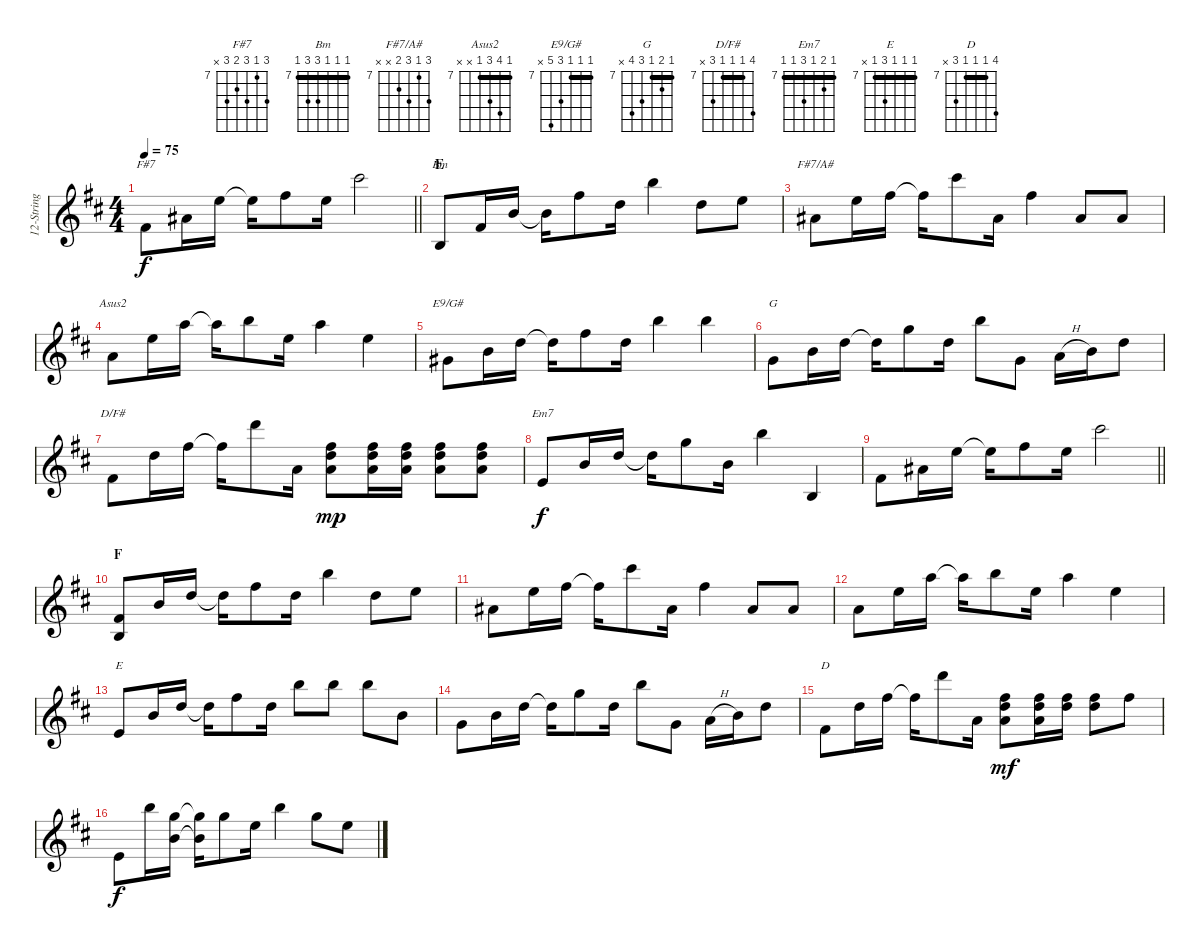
\track ("12-String Guitar" "12-String ") {instrument acousticguitarsteel}
\staff {score}
\tuning (E4 B3 G3 D3 A2 E2) {hide}
\chord ("F#7" 9 7 9 8 9 x) {firstfret 7}
\chord ("Bm" 7 7 7 9 9 7) {firstfret 7 barre 7}
\chord ("F#7/A#" 9 7 9 8 x x) {firstfret 7}
\chord ("Asus2" 7 10 9 7 x x) {firstfret 7 barre 7}
\chord ("E9/G#" 7 7 7 9 11 x) {firstfret 7 barre 7}
\chord ("G" 7 8 7 9 10 x) {firstfret 7 barre 7}
\chord ("D/F#" 10 7 7 7 9 x) {firstfret 7 barre 7}
\chord ("Em7" 7 8 7 9 7 7) {firstfret 7 barre 7}
\chord ("E" 7 7 7 9 7 x) {firstfret 7 barre 7}
\chord ("D" 10 7 7 7 9 x) {firstfret 7 barre 7}
\ts (4 4)
\tempo 75
\clef g2
\barLineRight lightlight
\ks d
9.5.8{ch "F#7" dy f} 8.4.16 9.3.16 9.3{t}.16 7.2.8 9.3.16 9.1.2 |
\section ("" "E")
7.6.8{ch "Bm"} 9.5.16 9.4.16 9.4{t}.16 7.2.8 7.3.16 7.1.4 7.3.8 9.3.8 |
8.4.8{ch "F#7/A#"} 9.3.16 7.2.16 7.2{t}.16 9.1.8 8.4.16 7.2.4 8.4.8 8.4.8 |
7.4.8{ch "Asus2"} 9.3.16 10.2.16 10.2{t}.16 7.1.8 9.3.16 10.2.4 9.3.4 |
11.5.8{ch "E9/G#"} 9.4.16 7.3.16 7.3{t}.16 7.2.8 7.3.16 7.1.4 7.1.4 |
10.5.8{ch "G"} 9.4.16 7.3.16 7.3{t}.16 8.2.8 7.3.16 7.1.8 10.5.8 7.4{h}.16 9.4.16 7.3.8 |
9.5.8{ch "D/F#"} 7.3.16 7.2.16 7.2{t}.16 10.1.8 7.4.16 (7.2 7.3 7.4).8{dy mp} (7.2 7.3 7.4).16 (7.2 7.3 7.4).16 (7.2 7.3 7.4).8 (7.2 7.3 7.4).8 |
7.5.8{ch "Em7" dy f} 9.4.16 7.3.16 7.3{t}.16 8.2.8 9.4.16 7.1.4 7.6.4 |
\barLineRight lightlight
9.5.8 8.4.16 9.3.16 9.3{t}.16 7.2.8 9.3.16 9.1.2 |
\section ("" "F")
(9.5 7.6).8 9.4.16 7.3.16 7.3{t}.16 7.2.8 7.3.16 7.1.4 7.3.8 9.3.8 |
8.4.8 9.3.16 7.2.16 7.2{t}.16 9.1.8 8.4.16 7.2.4 8.4.8 8.4.8 |
7.4.8 9.3.16 10.2.16 10.2{t}.16 7.1.8 9.3.16 10.2.4 9.3.4 |
7.5.8{ch "E"} 9.4.16 7.3.16 7.3{t}.16 7.2.8 7.3.16 7.1.8 7.1.8 7.1.8 9.4.8 |
10.5.8 9.4.16 7.3.16 7.3{t}.16 8.2.8 7.3.16 7.1.8 10.5.8 7.4{h}.16 9.4.16 7.3.8 |
9.5.8{ch "D"} 7.3.16 7.2.16 7.2{t}.16 10.1.8 7.4.16 (7.2 7.3 7.4).8{dy mf} (7.2 7.3 7.4).16 (7.2 7.3).16 (7.2 7.3).8 7.2.8 |
7.5.8{dy f} 7.1.16 (8.2 9.4).16 (8.2{t} 9.4{t}).16 8.2.8 9.3.16 7.1.4 8.2.8 9.3.8
